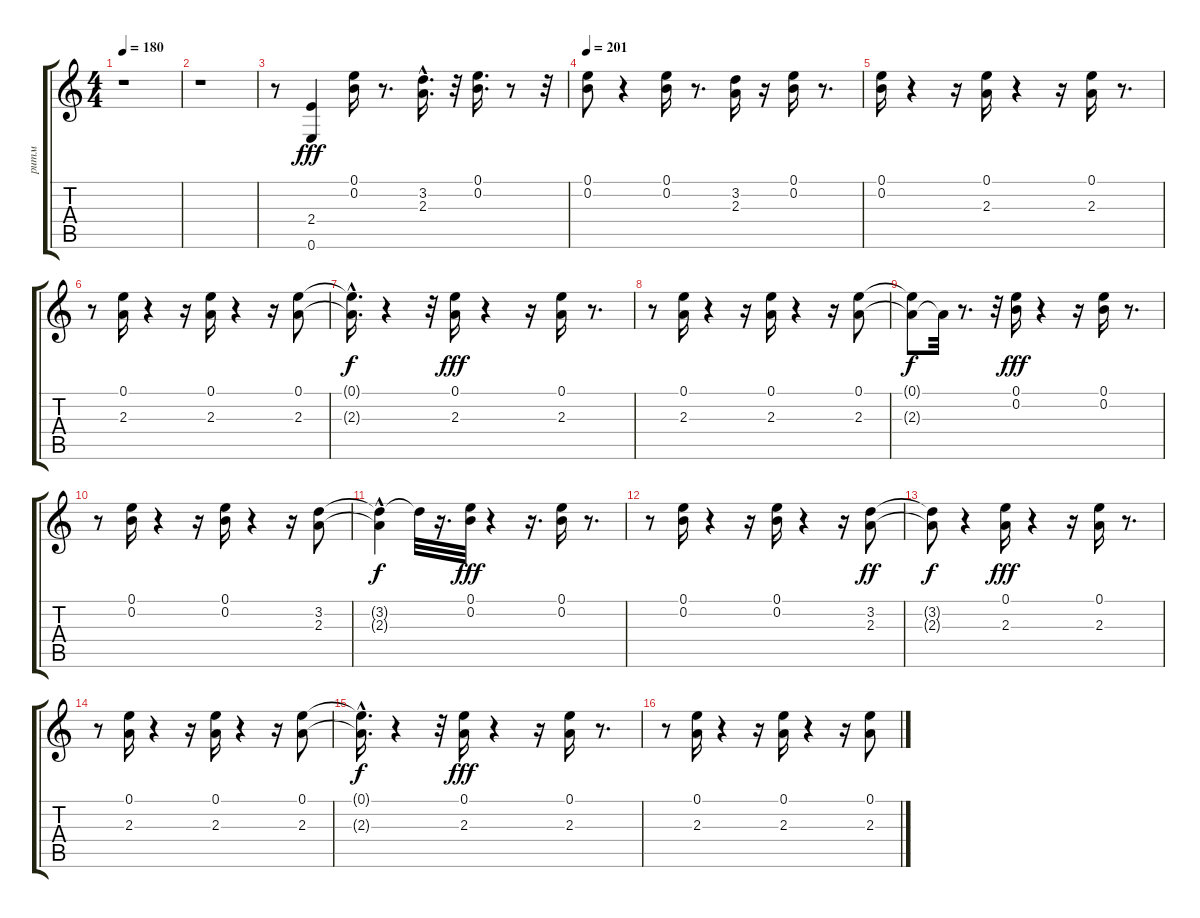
\track ("ритм" "ритм") {instrument acousticguitarsteel}
\staff {score tabs}
\tuning (E4 B3 G3 D3 A2 E2) {hide}
\ts (4 4)
\tempo 180
\clef g2
\ks c
r.1{dy fff instrument acousticguitarsteel} |
r.1 |
r.8 (2.4 0.6).4 (0.1 0.2).16 r.8{d} (3.2{hac} 2.3{hac}).16{d} r.32 (0.1 0.2).16{d} r.8 r.32 |
\tempo 201
(0.1 0.2).8 r.4 (0.1 0.2).16 r.8{d} (3.2 2.3).16 r.16 (0.1 0.2).16 r.8{d} |
(0.1 0.2).16 r.4 r.16 (0.1 2.3).16 r.4 r.16 (0.1 2.3).16 r.8{d} |
r.8 (0.1 2.3).16 r.4 r.16 (0.1 2.3).16 r.4 r.16 (0.1 2.3).8 |
(0.1{hac t} 2.3{hac t}).16{d dy f} r.4 r.32 (0.1 2.3).16{dy fff} r.4 r.16 (0.1 2.3).16 r.8{d} |
r.8 (0.1 2.3).16 r.4 r.16 (0.1 2.3).16 r.4 r.16 (0.1 2.3).8 |
(0.1{t} 2.3{t}).8{dy f} 2.3{t}.32 r.8{d} r.32 (0.1 0.2).16{dy fff} r.4 r.16 (0.1 0.2).16 r.8{d} |
r.8 (0.1 0.2).16 r.4 r.16 (0.1 0.2).16 r.4 r.16 (3.2 2.3).8 |
(3.2{t} 2.3{hac t}).4{dy f} 3.2{t}.32 r.16{d} (0.1 0.2).32{dy fff} r.4 r.16{d} (0.1 0.2).16 r.8{d} |
r.8 (0.1 0.2).16 r.4 r.16 (0.1 0.2).16 r.4 r.16 (3.2 2.3).8{dy ff} |
(3.2{t} 2.3{t}).8{dy f} r.4 (0.1 2.3).16{dy fff} r.4 r.16 (0.1 2.3).16 r.8{d} |
r.8 (0.1 2.3).16 r.4 r.16 (0.1 2.3).16 r.4 r.16 (0.1 2.3).8 |
(0.1{hac t} 2.3{hac t}).16{d dy f} r.4 r.32 (0.1 2.3).16{dy fff} r.4 r.16 (0.1 2.3).16 r.8{d} |
r.8 (0.1 2.3).16 r.4 r.16 (0.1 2.3).16 r.4 r.16 (0.1 2.3).8
